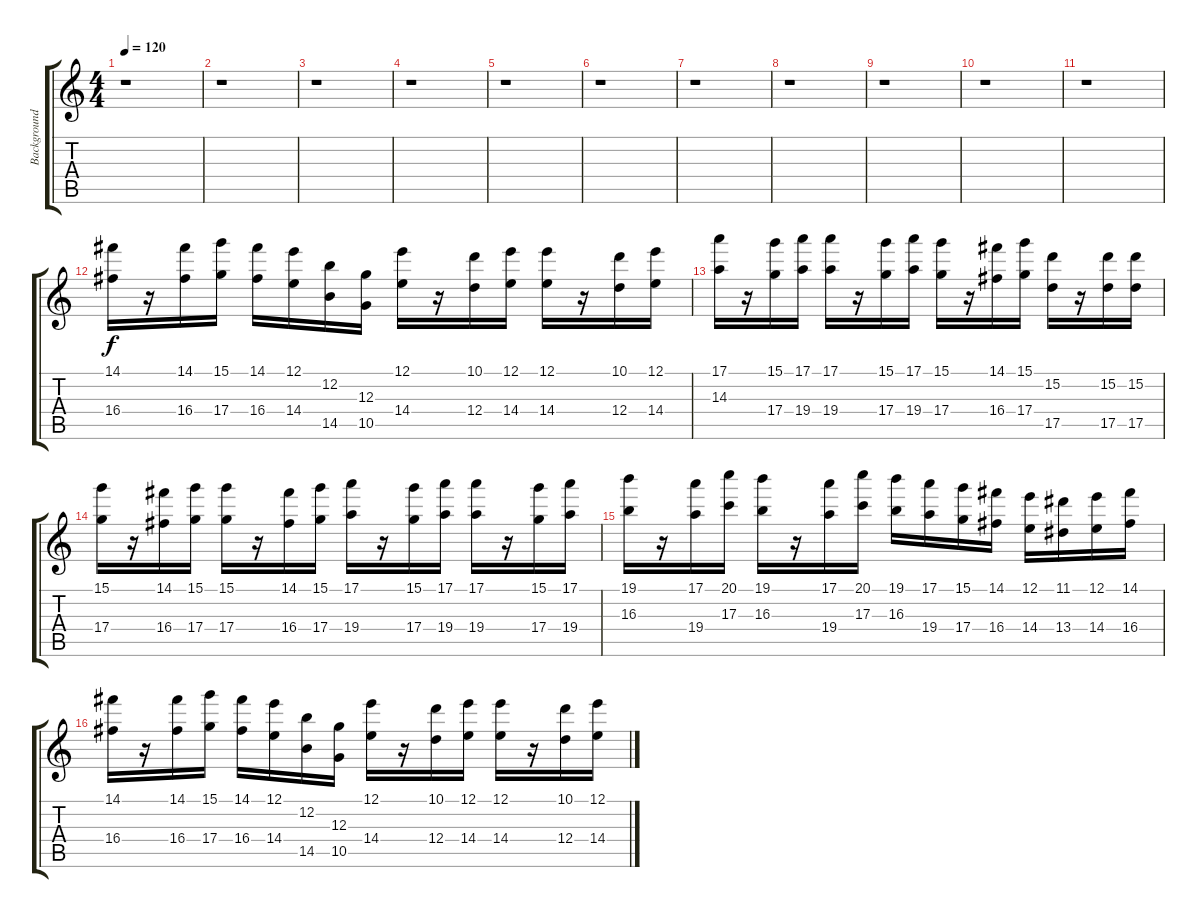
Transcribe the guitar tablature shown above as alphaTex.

\track ("Background" "Background") {instrument pad1newage}
\staff {score tabs}
\tuning (E5 B4 G4 D4 A3 E3) {hide}
\ts (4 4)
\tempo 120
\clef g2
\ks c
r.1{dy f} |
r.1 |
r.1 |
r.1 |
r.1 |
r.1 |
r.1 |
r.1 |
r.1 |
r.1 |
r.1 |
(14.1 16.4).16 r.16 (14.1 16.4).16 (15.1 17.4).16 (14.1 16.4).16 (12.1 14.4).16 (12.2 14.5).16 (12.3 10.5).16 (12.1 14.4).16 r.16 (10.1 12.4).16 (12.1 14.4).16 (12.1 14.4).16 r.16 (10.1 12.4).16 (12.1 14.4).16 |
(17.1 14.3).16 r.16 (15.1 17.4).16 (17.1 19.4).16 (17.1 19.4).16 r.16 (15.1 17.4).16 (17.1 19.4).16 (15.1 17.4).16 r.16 (14.1 16.4).16 (15.1 17.4).16 (15.2 17.5).16 r.16 (15.2 17.5).16 (15.2 17.5).16 |
(15.1 17.4).16 r.16 (14.1 16.4).16 (15.1 17.4).16 (15.1 17.4).16 r.16 (14.1 16.4).16 (15.1 17.4).16 (17.1 19.4).16 r.16 (15.1 17.4).16 (17.1 19.4).16 (17.1 19.4).16 r.16 (15.1 17.4).16 (17.1 19.4).16 |
(19.1 16.3).16 r.16 (17.1 19.4).16 (20.1 17.3).16 (19.1 16.3).16 r.16 (17.1 19.4).16 (20.1 17.3).16 (19.1 16.3).16 (17.1 19.4).16 (15.1 17.4).16 (14.1 16.4).16 (12.1 14.4).16 (11.1 13.4).16 (12.1 14.4).16 (14.1 16.4).16 |
(14.1 16.4).16 r.16 (14.1 16.4).16 (15.1 17.4).16 (14.1 16.4).16 (12.1 14.4).16 (12.2 14.5).16 (12.3 10.5).16 (12.1 14.4).16 r.16 (10.1 12.4).16 (12.1 14.4).16 (12.1 14.4).16 r.16 (10.1 12.4).16 (12.1 14.4).16
